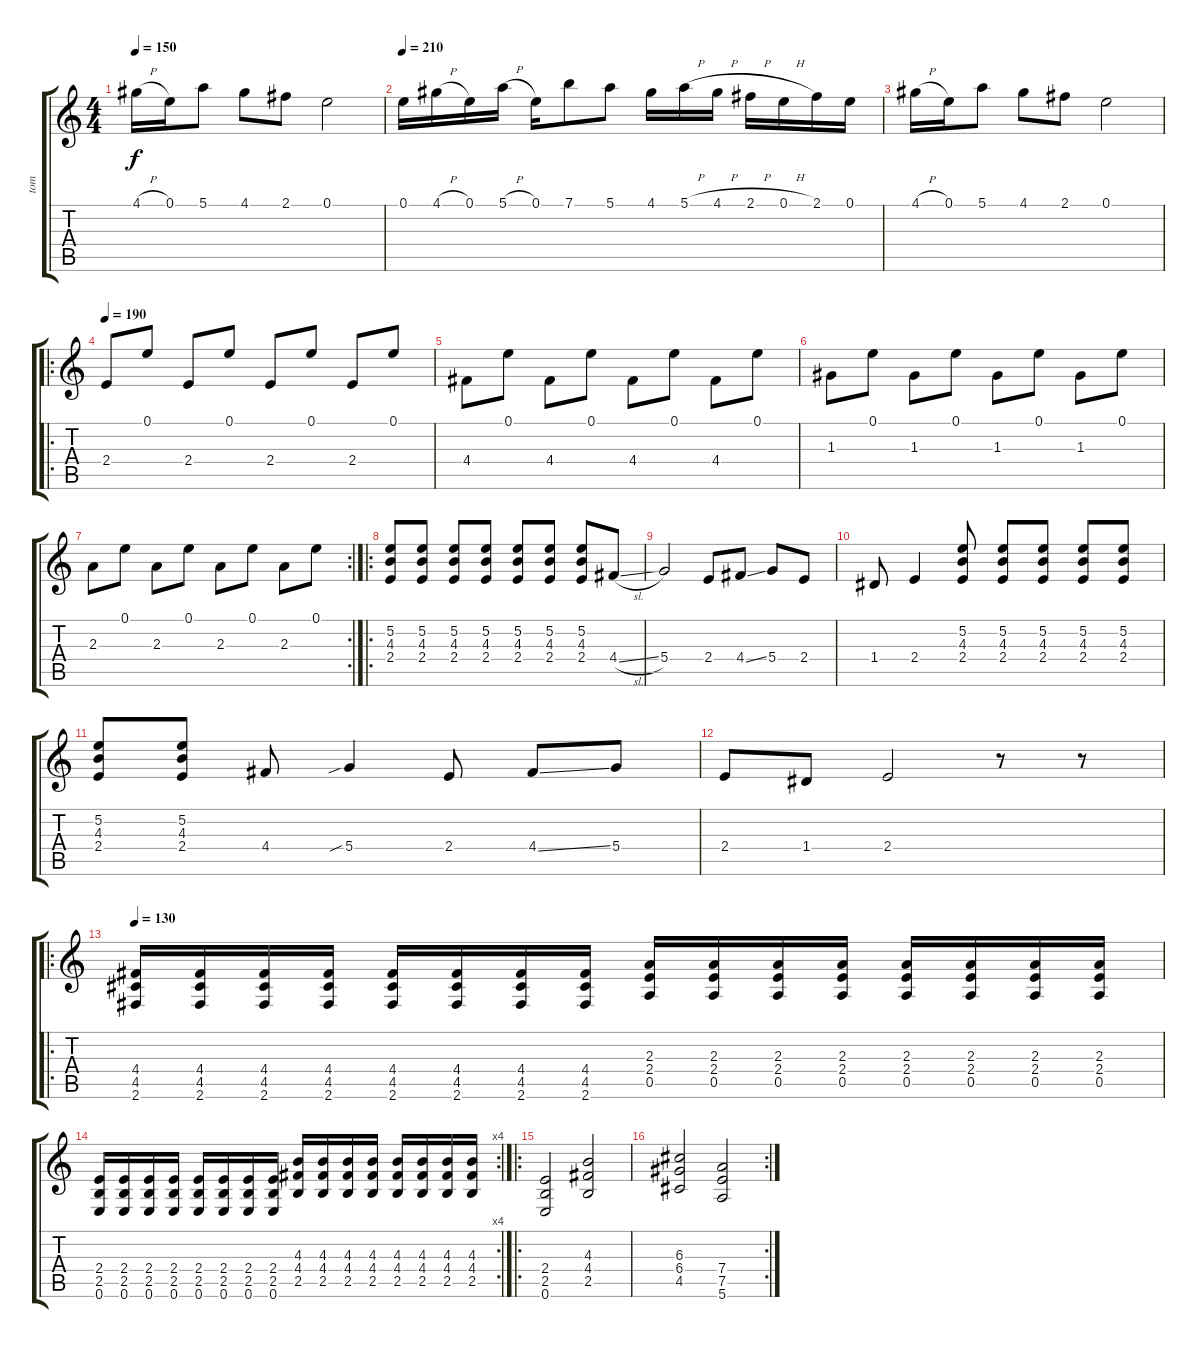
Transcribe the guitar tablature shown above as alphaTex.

\track ("tom" "tom") {instrument distortionguitar}
\staff {score tabs}
\tuning (E4 B3 G3 D3 A2 E2) {hide}
\ts (4 4)
\tempo 150
\clef g2
\ks c
4.1{h}.16{dy f} 0.1.16 5.1.8 4.1.8 2.1.8 0.1.2 |
\tempo 150
\tempo 210
0.1.16 4.1{h}.16 0.1.16 5.1{h}.16 0.1.16 7.1.8 5.1.8 4.1.16 5.1{h}.16 4.1{h}.16 2.1{h}.16 0.1{h}.16 2.1.16 0.1.16 |
4.1{h}.16 0.1.16 5.1.8 4.1.8 2.1.8 0.1.2 |
\ro
\tempo 190
2.4.8{volume 16} 0.1.8 2.4.8 0.1.8 2.4.8 0.1.8 2.4.8 0.1.8 |
4.4.8 0.1.8 4.4.8 0.1.8 4.4.8 0.1.8 4.4.8 0.1.8 |
1.3.8 0.1.8 1.3.8 0.1.8 1.3.8 0.1.8 1.3.8 0.1.8 |
\rc 2
2.3.8 0.1.8 2.3.8 0.1.8 2.3.8 0.1.8 2.3.8 0.1.8 |
\ro
(5.2 4.3 2.4).8 (5.2 4.3 2.4).8 (5.2 4.3 2.4).8 (5.2 4.3 2.4).8 (5.2 4.3 2.4).8 (5.2 4.3 2.4).8 (5.2 4.3 2.4).8 4.4{sl}.8 |
5.4.2 2.4.8 4.4{ss}.8 5.4.8 2.4.8 |
1.4.8 2.4.4 (5.2 4.3 2.4).8 (5.2 4.3 2.4).8 (5.2 4.3 2.4).8 (5.2 4.3 2.4).8 (5.2 4.3 2.4).8 |
(5.2 4.3 2.4).8 (5.2 4.3 2.4).8 4.4.8 5.4{sib}.4 2.4.8 4.4{ss}.8 5.4.8 |
2.4.8 1.4.8 2.4.2 r.8 r.8 |
\ro
\tempo 130
(4.4 4.5 2.6).16 (4.4 4.5 2.6).16 (4.4 4.5 2.6).16 (4.4 4.5 2.6).16 (4.4 4.5 2.6).16 (4.4 4.5 2.6).16 (4.4 4.5 2.6).16 (4.4 4.5 2.6).16 (2.3 2.4 0.5).16 (2.3 2.4 0.5).16 (2.3 2.4 0.5).16 (2.3 2.4 0.5).16 (2.3 2.4 0.5).16 (2.3 2.4 0.5).16 (2.3 2.4 0.5).16 (2.3 2.4 0.5).16 |
\rc 4
(2.4 2.5 0.6).16 (2.4 2.5 0.6).16 (2.4 2.5 0.6).16 (2.4 2.5 0.6).16 (2.4 2.5 0.6).16 (2.4 2.5 0.6).16 (2.4 2.5 0.6).16 (2.4 2.5 0.6).16 (4.3 4.4 2.5).16 (4.3 4.4 2.5).16 (4.3 4.4 2.5).16 (4.3 4.4 2.5).16 (4.3 4.4 2.5).16 (4.3 4.4 2.5).16 (4.3 4.4 2.5).16 (4.3 4.4 2.5).16 |
\ro
(2.4 2.5 0.6).2 (4.3 4.4 2.5).2 |
\rc 2
(6.3 6.4 4.5).2 (7.4 7.5 5.6).2
